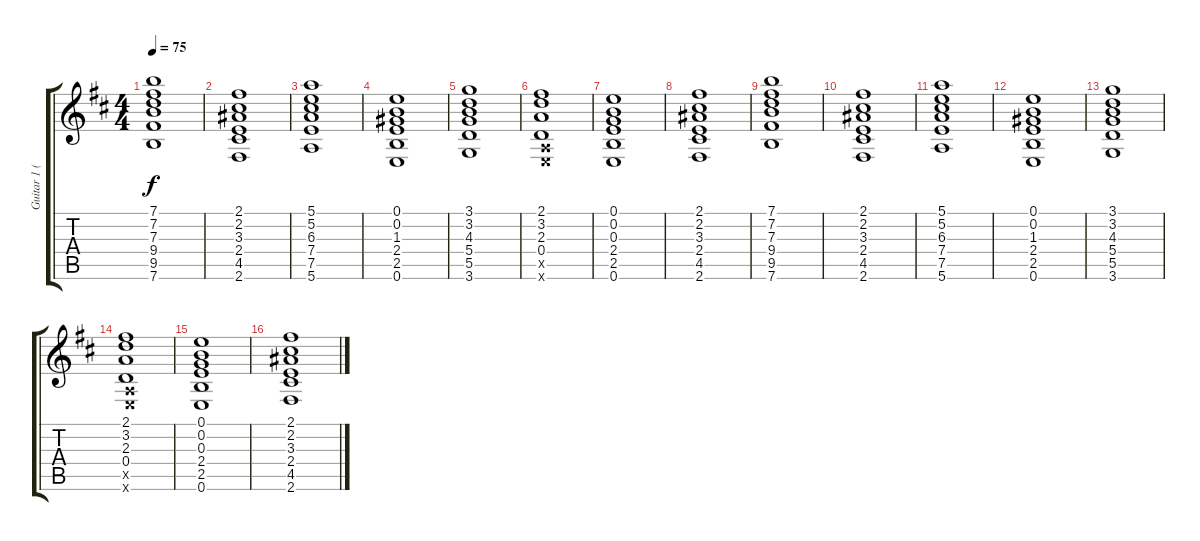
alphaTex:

\track ("Guitar 1 (12-string)" "Guitar 1 (") {instrument acousticguitarsteel}
\staff {score tabs}
\tuning (E4 B3 G3 D3 A2 E2) {hide}
\ts (4 4)
\tempo 75
\clef g2
\ks bminor
(7.1 7.2 7.3 9.4 9.5 7.6).1{dy f} |
(2.1 2.2 3.3 2.4 4.5 2.6).1 |
(5.1 5.2 6.3 7.4 7.5 5.6).1 |
(0.1 0.2 1.3 2.4 2.5 0.6).1 |
(3.1 3.2 4.3 5.4 5.5 3.6).1 |
(2.1 3.2 2.3 0.4 0.5{x} 0.6{x}).1 |
(0.1 0.2 0.3 2.4 2.5 0.6).1 |
(2.1 2.2 3.3 2.4 4.5 2.6).1 |
(7.1 7.2 7.3 9.4 9.5 7.6).1 |
(2.1 2.2 3.3 2.4 4.5 2.6).1 |
(5.1 5.2 6.3 7.4 7.5 5.6).1 |
(0.1 0.2 1.3 2.4 2.5 0.6).1 |
(3.1 3.2 4.3 5.4 5.5 3.6).1 |
(2.1 3.2 2.3 0.4 0.5{x} 0.6{x}).1 |
(0.1 0.2 0.3 2.4 2.5 0.6).1 |
(2.1 2.2 3.3 2.4 4.5 2.6).1
